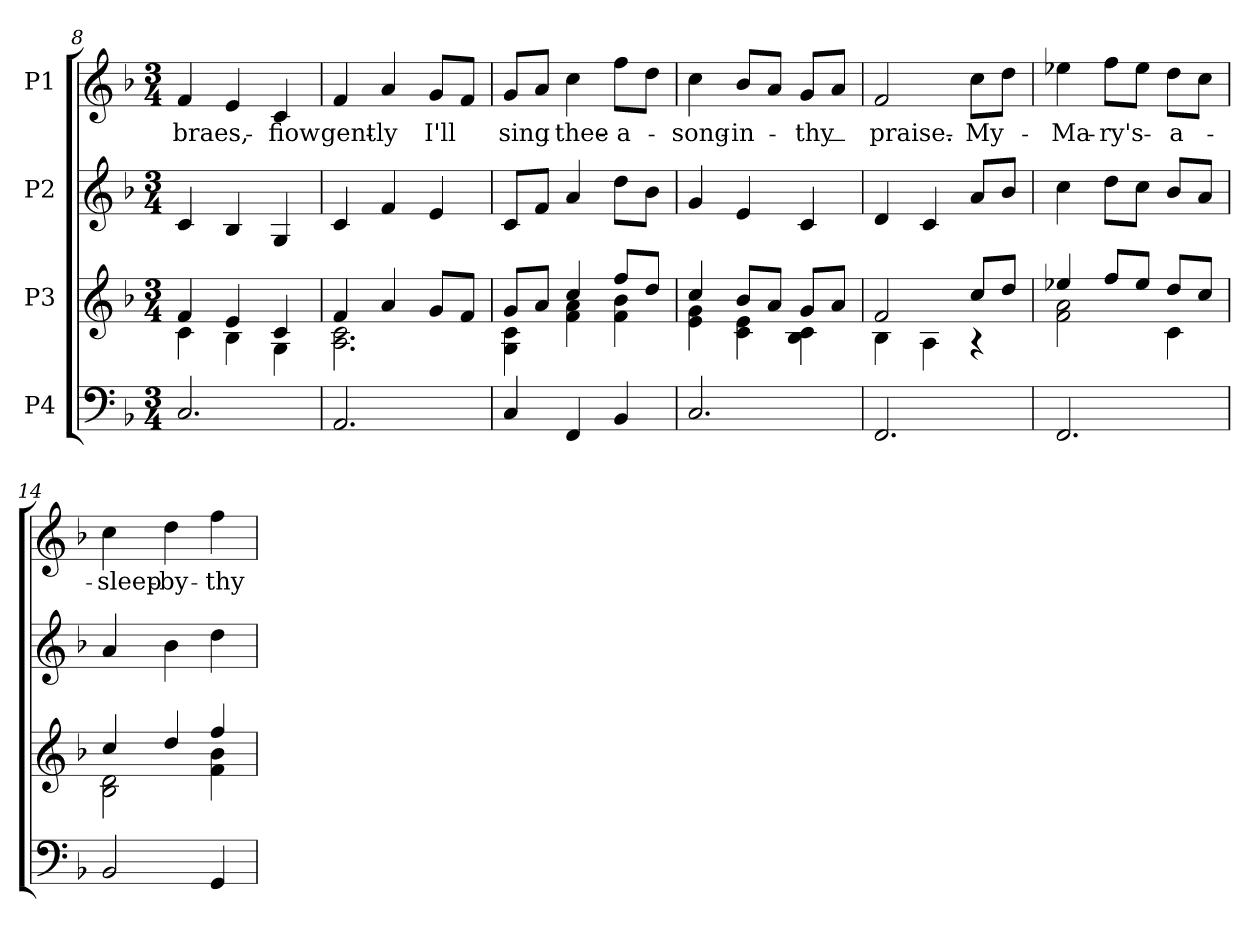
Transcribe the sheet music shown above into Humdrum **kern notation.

**kern	**kern	**kern	**kern	**text
*part4	*part3	*part2	*part1	*part1
*staff4	*staff3	*staff2	*staff1	*staff1
*I"P4	*I"P3	*I"P2	*I"P1	*
*	*	*clefG2	*clefG2	*
*k[b-]	*k[b-]	*k[b-]	*k[b-]	*
*F:	*F:	*F:	*F:	*
*M3/4	*M3/4	*M3/4	*M3/4	*
=8	=8	=8	=8	=8
*	*^	*	*	*
!	!	!	!	!	!LO:LY:b:color=#00007F
2.Ci/	4fj/	4cj\	4cZ/	4fV/	-braes,-
.	4ej/	4B-j\	4B-Z/	4eV/	.
!	!	!	!	!	!LO:LY:b:color=#00007F
.	4cj/	4Gj\	4GZ/	4cV/	-fiow
=9	=9	=9	=9	=9	=9
!	!	!	!	!	!LO:LY:b:color=#00007F
2.AAi/	4fj/	2.Aj\ 2.cj	4cZ/	4fV/	gent-
!	!	!	!	!	!LO:LY:b:color=#00007F
.	4aj/	.	4fZ/	4aV/	-ly
!	!	!	!	!	!LO:LY:b:color=#00007F
.	8gj/L	.	4eZ/	8gV/L	I'll
.	8fj/J	.	.	8fV/J	.
=10	=10	=10	=10	=10	=10
!	!	!	!	!	!LO:LY:b:color=#00007F
4Ci/	8gj/L	4Gj\ 4cj	8cZ/L	8gV/L	sing_-
.	8aj/J	.	8fZ/J	8aV/J	.
!	!	!	!	!	!LO:LY:b:color=#00007F
4FFi/	4ccj/	4fj\ 4aj	4aZ/	4ccV\	-thee-
!	!	!	!	!	!LO:LY:b:color=#00007F
4BB-i/	8ffj/L	4fj\ 4b-j	8ddZ\L	8ffV\L	-a-
.	8ddj/J	.	8b-Z\J	8ddV\J	.
=11	=11	=11	=11	=11	=11
!	!	!	!	!	!LO:LY:b:color=#00007F
2.Ci/	4ccj/	4ej\ 4gj	4gZ/	4ccV\	-song-
!	!	!	!	!	!LO:LY:b:color=#00007F
.	8b-j/L	4cj\ 4ej	4eZ/	8b-V/L	-in-
.	8aj/J	.	.	8aV/J	.
!	!	!	!	!	!LO:LY:b:color=#00007F
.	8gj/L	4B-j\ 4cj	4cZ/	8gV/L	-thy_-
.	8aj/J	.	.	8aV/J	.
=12	=12	=12	=12	=12	=12
!	!	!	!	!	!LO:LY:b:color=#00007F
2.FFi/	2fj/	4B-j\	4dZ/	2fV/	-praise.-
.	.	4Aj\	4cZ/	.	.
!	!	!	!	!	!LO:LY:b:color=#00007F
.	8ccj/L	4r	8aZ/L	8ccV\L	-My-
.	8ddj/J	.	8b-Z/J	8ddV\J	.
!!LO:LB:g=z
=13	=13	=13	=13	=13	=13
!	!	!	!	!	!LO:LY:b:color=#00007F
2.FFi/	4ee-j/	2fj\ 2aj	4ccZ\	4ee-XV\	-Ma--
!	!	!	!	!	!LO:LY:b:color=#00007F
.	8ffj/L	.	8ddZ\L	8ffV\L	-ry's-
.	8ee-j/J	.	8ccZ\J	8ee-V\J	.
!	!	!	!	!	!LO:LY:b:color=#00007F
.	8ddj/L	4cj\	8b-Z/L	8ddV\L	-a--
.	8ccj/J	.	8aZ/J	8ccV\J	.
=14	=14	=14	=14	=14	=14
!	!	!	!	!	!LO:LY:b:color=#00007F
2BB-i/	4ccj/	2B-j\ 2dj	4aZ/	4ccV\	-sleep-
!	!	!	!	!	!LO:LY:b:color=#00007F
.	4ddj/	.	4b-Z\	4ddV\	-by-
!	!	!	!	!	!LO:LY:b:color=#00007F
4GGi/	4ffj/	4fj\ 4b-j	4ddZ\	4ffV\	-thy-
*	*v	*v	*	*	*
=	=	=	=	=
*-	*-	*-	*-	*-
